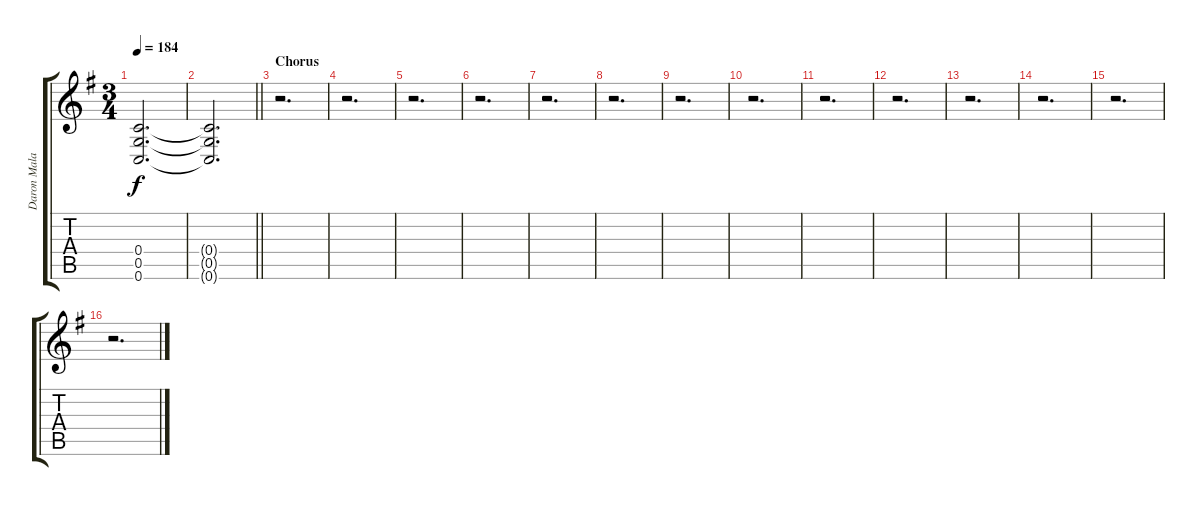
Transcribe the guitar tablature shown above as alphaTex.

\track ("Daron Malakian [Guitar 4]" "Daron Mala") {instrument distortionguitar}
\staff {score tabs}
\tuning (D4 A3 F3 C3 G2 C2) {hide}
\ts (3 4)
\tempo 184
\clef g2
\ks eminor
(0.4 0.5 0.6).2{d dy f} |
\barLineRight lightlight
(0.4{t} 0.5{t} 0.6{t}).2{d} |
\section ("" "Chorus")
r.2{d} |
r.2{d} |
r.2{d} |
r.2{d} |
r.2{d} |
r.2{d} |
r.2{d} |
r.2{d} |
r.2{d} |
r.2{d} |
r.2{d} |
r.2{d} |
r.2{d} |
r.2{d}
